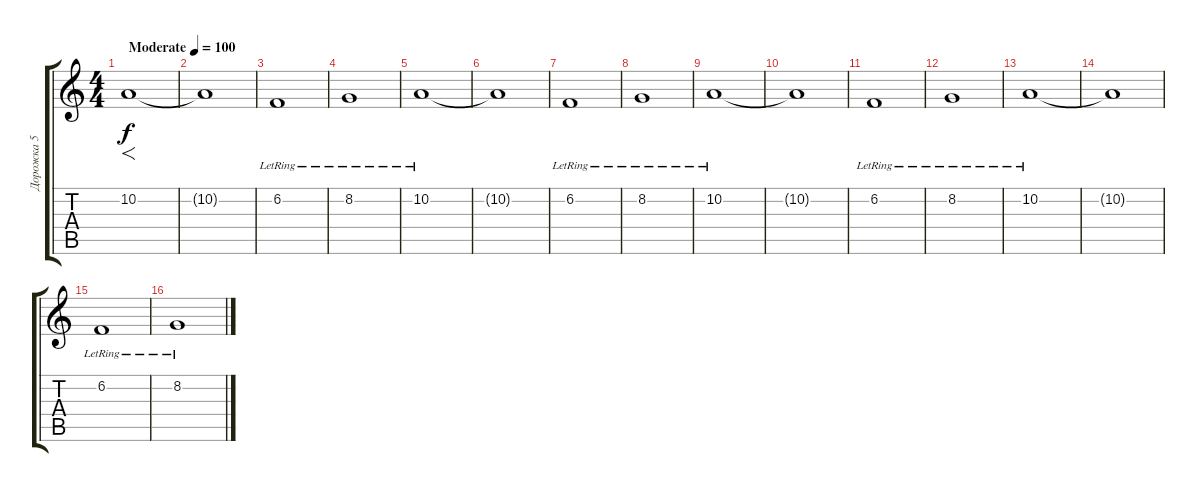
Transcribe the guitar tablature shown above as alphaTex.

\track ("Дорожка 5" "Дорожка 5") {instrument pad2warm}
\staff {score tabs}
\tuning (E4 B3 G3 D3 A2 E2) {hide}
\ts (4 4)
\tempo (100 "Moderate")
\clef g2
\ks c
10.2.1{f dy f instrument pad2warm} |
10.2{t}.1 |
6.2{lr}.1 |
8.2{lr}.1 |
10.2{lr}.1 |
10.2{t}.1 |
6.2{lr}.1 |
8.2{lr}.1 |
10.2{lr}.1 |
10.2{t}.1 |
6.2{lr}.1 |
8.2{lr}.1 |
10.2{lr}.1 |
10.2{t}.1 |
6.2{lr}.1 |
8.2{lr}.1
